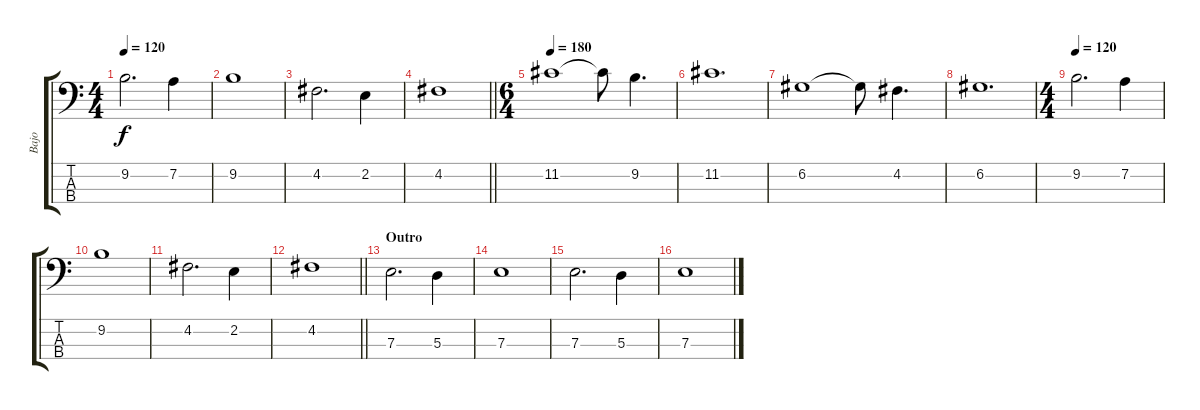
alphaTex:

\track ("Bajo" "Bajo") {instrument electricbassfinger}
\staff {score tabs}
\tuning (G2 D2 A1 E1) {hide}
\ts (4 4)
\tempo 120
\clef f4
\ks c
9.2.2{d dy f} 7.2.4 |
9.2.1 |
4.2.2{d} 2.2.4 |
\barLineRight lightlight
4.2.1 |
\ts (6 4)
\tempo 180
11.2.1 11.2{t}.8 9.2.4{d} |
11.2.1{d} |
6.2.1 6.2{t}.8 4.2.4{d} |
6.2.1{d} |
\ts (4 4)
\tempo 120
9.2.2{d} 7.2.4 |
9.2.1 |
4.2.2{d} 2.2.4 |
\barLineRight lightlight
4.2.1 |
\section ("" "Outro")
7.3.2{d} 5.3.4 |
7.3.1 |
7.3.2{d} 5.3.4 |
7.3.1
